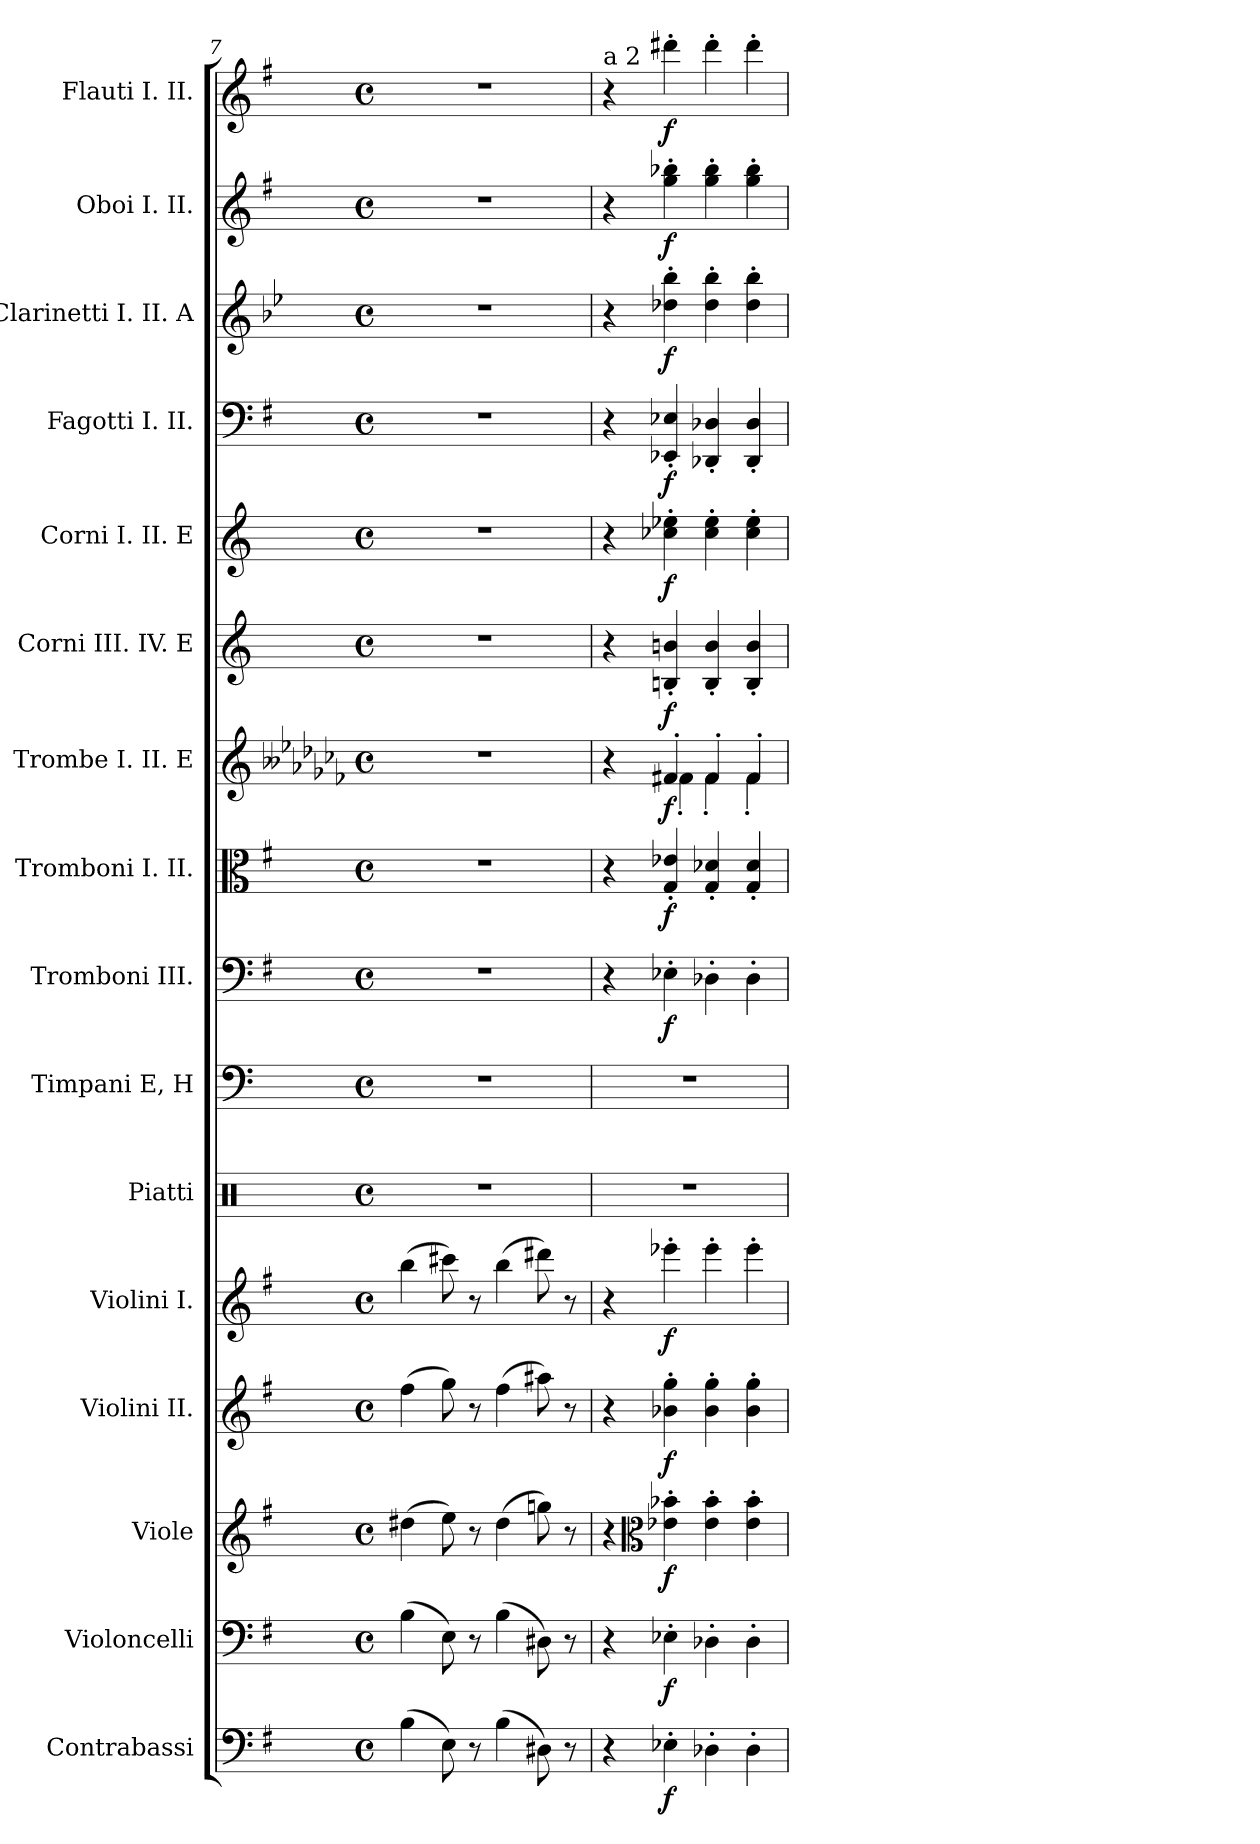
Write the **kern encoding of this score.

**kern	**dynam	**kern	**dynam	**kern	**dynam	**kern	**dynam	**kern	**dynam	**kern	**kern	**kern	**dynam	**kern	**dynam	**kern	**dynam	**kern	**dynam	**kern	**dynam	**kern	**dynam	**kern	**dynam	**kern	**dynam	**kern	**dynam
*part16	*part16	*part15	*part15	*part14	*part14	*part13	*part13	*part12	*part12	*part11	*part10	*part9	*part9	*part8	*part8	*part7	*part7	*part6	*part6	*part5	*part5	*part4	*part4	*part3	*part3	*part2	*part2	*part1	*part1
*staff16	*staff16	*staff15	*staff15	*staff14	*staff14	*staff13	*staff13	*staff12	*staff12	*staff11	*staff10	*staff9	*staff9	*staff8	*staff8	*staff7	*staff7	*staff6	*staff6	*staff5	*staff5	*staff4	*staff4	*staff3	*staff3	*staff2	*staff2	*staff1	*staff1
*I"Contrabassi	*	*I"Violoncelli	*	*I"Viole	*	*I"Violini II.	*	*I"Violini I.	*	*I"Piatti	*I"Timpani E, H	*I"Tromboni III.	*	*I"Tromboni I. II.	*	*I"Trombe I. II. E	*	*I"Corni III. IV. E	*	*I"Corni I. II. E	*	*I"Fagotti I. II.	*	*I"Clarinetti I. II. A	*	*I"Oboi I. II.	*	*I"Flauti I. II.	*
*I'Cb.	*	*I'Vcl.	*	*I'Vle	*	*I'Viol. II.	*	*I'Viol. I.	*	*I'Piatti	*I'Timp.	*I'Trbni. III.	*	*I'Trbni. I. II.	*	*I'Trbe. I. II.	*	*I'Cor. III. IV. E	*	*I'Cor. I. II. E	*	*I'Fag. I. II.	*	*I'Cl. I. II.	*	*I'Ob. I. II.	*	*I'Fl. I. II.	*
*clefF4	*	*clefF4	*	*clefG2	*	*clefG2	*	*clefG2	*	*clefX	*clefF4	*clefF4	*	*clefC3	*	*clefG2	*	*clefG2	*	*clefG2	*	*clefF4	*	*clefG2	*	*clefG2	*	*clefG2	*
*ITrd7c12	*	*	*	*	*	*	*	*	*	*	*	*	*	*	*	*ITrd-3c-4	*	*ITrd5c8	*	*ITrd5c8	*	*	*	*ITrd2c3	*	*	*	*	*
*k[f#]	*	*k[f#]	*	*k[f#]	*	*k[f#]	*	*k[f#]	*	*k[]	*k[]	*k[f#]	*	*k[f#]	*	*k[b--e-a-d-g-c-f-]	*	*k[f#c#g#d#]	*	*k[f#c#g#d#]	*	*k[f#]	*	*k[f#]	*	*k[f#]	*	*k[f#]	*
*M4/4	*	*M4/4	*	*M4/4	*	*M4/4	*	*M4/4	*	*M4/4	*M4/4	*M4/4	*	*M4/4	*	*M4/4	*	*M4/4	*	*M4/4	*	*M4/4	*	*M4/4	*	*M4/4	*	*M4/4	*
*met(c)	*	*met(c)	*	*met(c)	*	*met(c)	*	*met(c)	*	*met(c)	*met(c)	*met(c)	*	*met(c)	*	*met(c)	*	*met(c)	*	*met(c)	*	*met(c)	*	*met(c)	*	*met(c)	*	*met(c)	*
=7	=7	=7	=7	=7	=7	=7	=7	=7	=7	=7	=7	=7	=7	=7	=7	=7	=7	=7	=7	=7	=7	=7	=7	=7	=7	=7	=7	=7	=7
(4BB\	.	(4B\	.	(4dd#X\	.	(4ff#\	.	(4bb\	.	1r	1r	1r	.	1r	.	1r	.	1r	.	1r	.	1r	.	1r	.	1r	.	1r	.
8EE\)	.	8E\)	.	8ee\)	.	8gg\)	.	8ccc#X\)	.	.	.	.	.	.	.	.	.	.	.	.	.	.	.	.	.	.	.	.	.
8r	.	8r	.	8r	.	8r	.	8r	.	.	.	.	.	.	.	.	.	.	.	.	.	.	.	.	.	.	.	.	.
(4BB\	.	(4B\	.	(4dd#\	.	(4ff#\	.	(4bb\	.	.	.	.	.	.	.	.	.	.	.	.	.	.	.	.	.	.	.	.	.
8DD#X\)	.	8D#X\)	.	8ggn\)	.	8aa#X\)	.	8ddd#X\)	.	.	.	.	.	.	.	.	.	.	.	.	.	.	.	.	.	.	.	.	.
8r	.	8r	.	8r	.	8r	.	8r	.	.	.	.	.	.	.	.	.	.	.	.	.	.	.	.	.	.	.	.	.
=8	=8	=8	=8	=8	=8	=8	=8	=8	=8	=8	=8	=8	=8	=8	=8	=8	=8	=8	=8	=8	=8	=8	=8	=8	=8	=8	=8	=8	=8
*	*	*	*	*	*	*	*	*	*	*	*	*	*	*	*	*^	*	*	*	*	*	*	*	*	*	*	*	*	*
!	!	!	!	!	!	!	!	!	!	!	!	!	!	!	!	!	!	!	!	!	!	!	!	!	!	!	!	!	!LO:TX:a:t=a 2	!
4r	.	4r	.	4r	.	4r	.	4r	.	1r	1r	4r	.	4r	.	4r	4ryy	.	4r	.	4r	.	4r	.	4r	.	4r	.	4r	.
*	*	*	*	*clefC3	*	*	*	*	*	*	*	*	*	*	*	*	*	*	*	*	*	*	*	*	*	*	*	*	*	*
!	!LO:DY:b	!	!LO:DY:b	!	!LO:DY:b	!	!LO:DY:b	!	!LO:DY:b	!	!	!	!LO:DY:b	!	!LO:DY:b	!	!	!LO:DY:b	!	!LO:DY:b	!	!LO:DY:b	!	!LO:DY:b	!	!LO:DY:b	!	!LO:DY:b	!	!LO:DY:b
4EE-X'\	f	4E-X'\	f	4e-X\' 4b-X\'	f	4b-X\' 4gg\'	f	4eee-X'\	f	.	.	4E-X'\	f	4G/' 4e-X/'	f	4b-X'/	4b-'\	f	4D#X/' 4d#X/'	f	4e-X\' 4gn\'	f	4EE-X/' 4E-X/'	f	4b-X\' 4gg\'	f	4gg\' 4bb-X\'	f	4ddd#X'\	f
4DD-X'\	.	4D-X'\	.	4e-\' 4b-\'	.	4b-\' 4gg\'	.	4eee-'\	.	.	.	4D-X'\	.	4G/' 4d-X/'	.	4b-'/	4b-'\	.	4D#/' 4d#/'	.	4e-\' 4g\'	.	4DD-X/' 4D-X/'	.	4b-\' 4gg\'	.	4gg\' 4bb-\'	.	4ddd#'\	.
4DD-'\	.	4D-'\	.	4e-\' 4b-\'	.	4b-\' 4gg\'	.	4eee-'\	.	.	.	4D-'\	.	4G/' 4d-/'	.	4b-'/	4b-'\	.	4D#/' 4d#/'	.	4e-\' 4g\'	.	4DD-/' 4D-/'	.	4b-\' 4gg\'	.	4gg\' 4bb-\'	.	4ddd#'\	.
*	*	*	*	*	*	*	*	*	*	*	*	*	*	*	*	*v	*v	*	*	*	*	*	*	*	*	*	*	*	*	*
=	=	=	=	=	=	=	=	=	=	=	=	=	=	=	=	=	=	=	=	=	=	=	=	=	=	=	=	=	=
*-	*-	*-	*-	*-	*-	*-	*-	*-	*-	*-	*-	*-	*-	*-	*-	*-	*-	*-	*-	*-	*-	*-	*-	*-	*-	*-	*-	*-	*-
